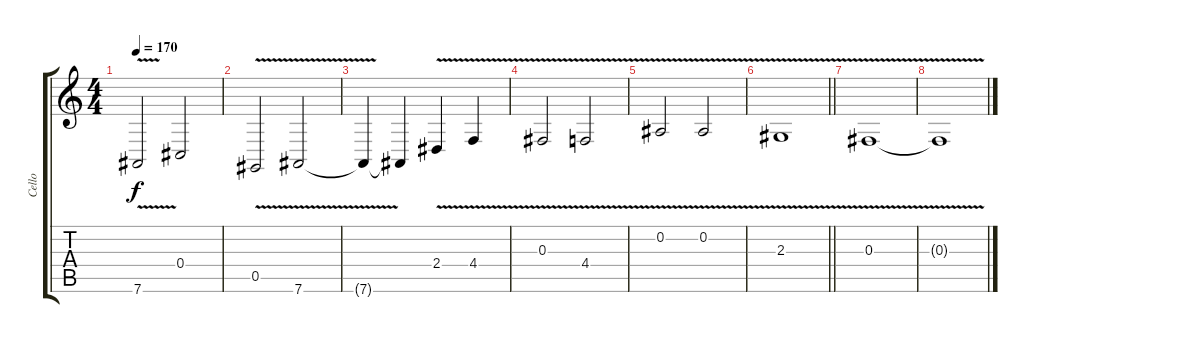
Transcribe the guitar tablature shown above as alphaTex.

\track ("Cello" "Cello") {instrument cello}
\staff {score tabs}
\tuning (Eb4 Bb3 Gb3 Db3 Ab2 Eb2) {hide}
\ts (4 4)
\tempo 170
\clef g2
\ks c
7.6{v}.2{dy f} 0.4.2 |
0.5{v}.2 7.6{v}.2 |
7.6{t}.4 7.6{t}.4 2.4{v}.4 4.4{v}.4 |
0.3{v}.2 4.4{v}.2 |
0.2{v}.2 0.2{v}.2 |
\barLineRight lightlight
2.3{v}.1 |
0.3{v}.1 |
0.3{t}.1
